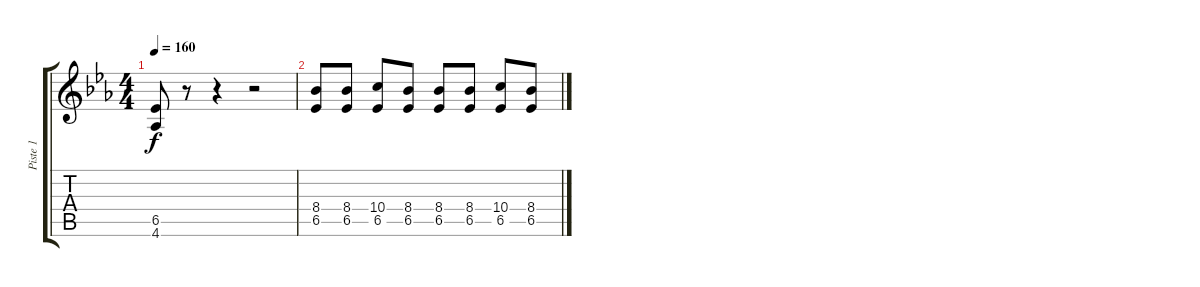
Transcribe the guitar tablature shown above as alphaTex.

\track ("Piste 1" "Piste 1") {instrument electricguitarjazz}
\staff {score tabs}
\tuning (E4 B3 G3 D3 A2 E2) {hide}
\ts (4 4)
\tempo 160
\clef g2
\ks eb
(6.5 4.6).8{dy f} r.8 r.4 r.2 |
(8.4 6.5).8 (8.4 6.5).8 (10.4 6.5).8 (8.4 6.5).8 (8.4 6.5).8 (8.4 6.5).8 (10.4 6.5).8 (8.4 6.5).8
